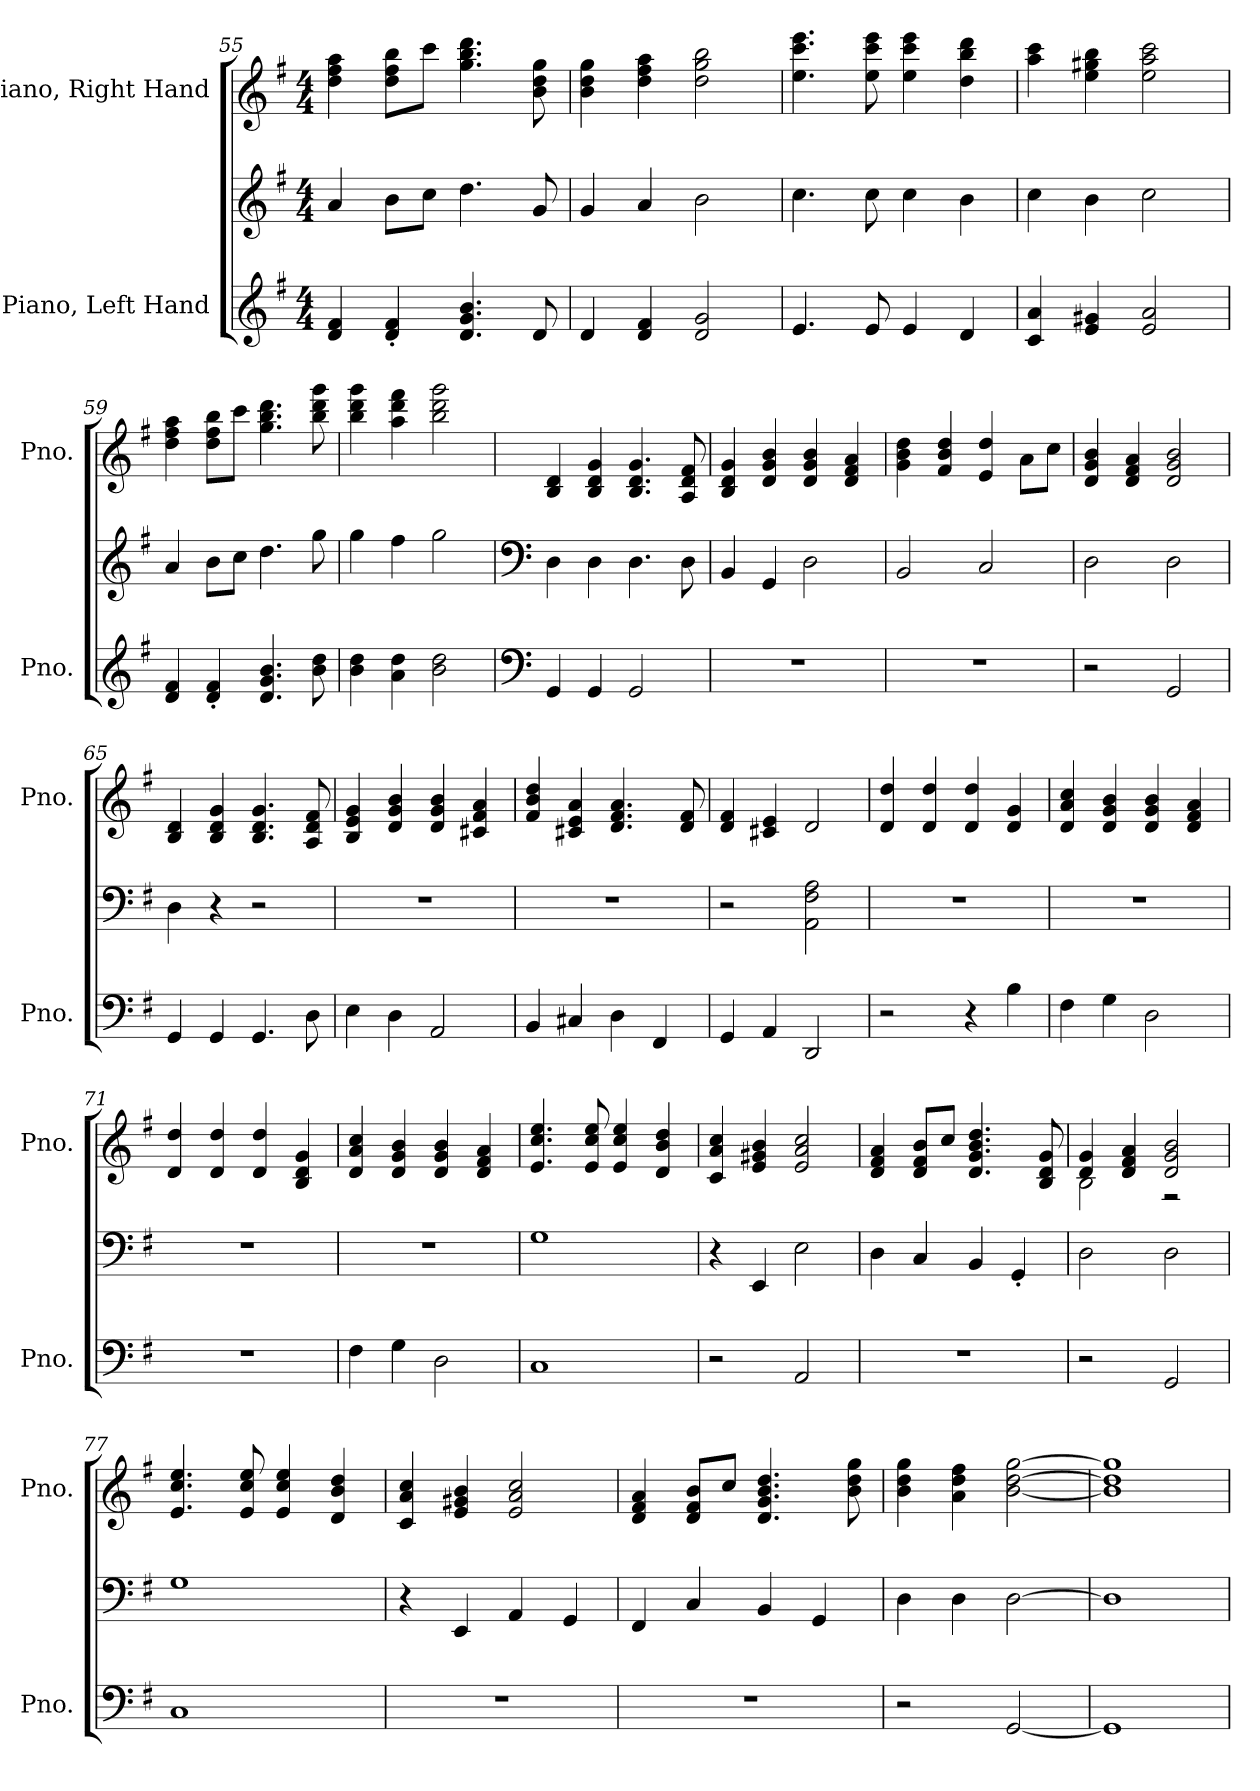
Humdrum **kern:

**kern	**kern	**kern
*part2	*part2	*part1
*staff3	*staff2	*staff1
*I"Piano, Left Hand	*	*I"Piano, Right Hand
*I'Pno.	*	*I'Pno.
*clefG2	*clefG2	*clefG2
*k[f#]	*k[f#]	*k[f#]
*M4/4	*M4/4	*M4/4
=55	=55	=55
4d/ 4f#/	4a/	4dd\ 4ff#\ 4aa\
4d/' 4f#/'	8b\L	8dd\ 8ff#\ 8bb\L
.	8cc\J	8ccc\J
4.d/ 4.g/ 4.b/	4.dd\	4.gg\ 4.bb\ 4.ddd\
8d/	8g/	8b\ 8dd\ 8gg\
=56	=56	=56
4d/	4g/	4b\ 4dd\ 4gg\
4d/ 4f#/	4a/	4dd\ 4ff#\ 4aa\
2d/ 2g/	2b\	2dd\ 2gg\ 2bb\
=57	=57	=57
4.e/	4.cc\	4.ee\ 4.ccc\ 4.eee\
8e/	8cc\	8ee\ 8ccc\ 8eee\
4e/	4cc\	4ee\ 4ccc\ 4eee\
4d/	4b\	4dd\ 4bb\ 4ddd\
=58	=58	=58
4c/ 4a/	4cc\	4aa\ 4ccc\
4e/ 4g#X/	4b\	4ee\ 4gg#X\ 4bb\
2e/ 2a/	2cc\	2ee\ 2aa\ 2ccc\
!!LO:LB:g=z
=59	=59	=59
4d/ 4f#/	4a/	4dd\ 4ff#\ 4aa\
4d/' 4f#/'	8b\L	8dd\ 8ff#\ 8bb\L
.	8cc\J	8ccc\J
4.d/ 4.g/ 4.b/	4.dd\	4.gg\ 4.bb\ 4.ddd\
8b\ 8dd\	8gg\	8bb\ 8ddd\ 8ggg\
=60	=60	=60
4b\ 4dd\	4gg\	4bb\ 4ddd\ 4ggg\
4a\ 4dd\	4ff#\	4aa\ 4ddd\ 4fff#\
2b\ 2dd\	2gg\	2bb\ 2ddd\ 2ggg\
=61	=61	=61
*clefF4	*clefF4	*
4GG/	4D\	4B/ 4d/
4GG/	4D\	4B/ 4d/ 4g/
2GG/	4.D\	4.B/ 4.d/ 4.g/
.	8D\	8A/ 8d/ 8f#/
=62	=62	=62
1r	4BB/	4B/ 4d/ 4g/
.	4GG/	4d/ 4g/ 4b/
.	2D\	4d/ 4g/ 4b/
.	.	4d/ 4f#/ 4a/
=63	=63	=63
1r	2BB/	4g\ 4b\ 4dd\
.	.	4f#/ 4b/ 4dd/
.	2C/	4e/ 4dd/
.	.	8a\L
.	.	8cc\J
=64	=64	=64
2r	2D\	4d/ 4g/ 4b/
.	.	4d/ 4f#/ 4a/
2GG/	2D\	2d/ 2g/ 2b/
!!LO:LB:g=z
=65	=65	=65
4GG/	4D\	4B/ 4d/
4GG/	4r	4B/ 4d/ 4g/
4.GG/	2r	4.B/ 4.d/ 4.g/
8D\	.	8A/ 8d/ 8f#/
=66	=66	=66
4E\	1r	4B/ 4e/ 4g/
4D\	.	4d/ 4g/ 4b/
2AA/	.	4d/ 4g/ 4b/
.	.	4c#X/ 4f#/ 4a/
=67	=67	=67
4BB/	1r	4f#/ 4b/ 4dd/
4C#X/	.	4c#X/ 4e/ 4a/
4D\	.	4.d/ 4.f#/ 4.a/
4FF#/	.	.
.	.	8d/ 8f#/
=68	=68	=68
4GG/	2r	4d/ 4f#/
4AA/	.	4c#X/ 4e/
2DD/	2AA\ 2F#\ 2A\	2d/
=69	=69	=69
2r	1r	4d/ 4dd/
.	.	4d/ 4dd/
4r	.	4d/ 4dd/
4B\	.	4d/ 4g/
=70	=70	=70
4F#\	1r	4d/ 4a/ 4cc/
4G\	.	4d/ 4g/ 4b/
2D\	.	4d/ 4g/ 4b/
.	.	4d/ 4f#/ 4a/
=71	=71	=71
1r	1r	4d/ 4dd/
.	.	4d/ 4dd/
.	.	4d/ 4dd/
.	.	4B/ 4d/ 4g/
!!LO:LB:g=z
=72	=72	=72
4F#\	1r	4d/ 4a/ 4cc/
4G\	.	4d/ 4g/ 4b/
2D\	.	4d/ 4g/ 4b/
.	.	4d/ 4f#/ 4a/
=73	=73	=73
1C	1G	4.e/ 4.cc/ 4.ee/
.	.	8e/ 8cc/ 8ee/
.	.	4e/ 4cc/ 4ee/
.	.	4d/ 4b/ 4dd/
=74	=74	=74
2r	4r	4c/ 4a/ 4cc/
.	4EE/	4e/ 4g#X/ 4b/
2AA/	2E\	2e/ 2a/ 2cc/
=75	=75	=75
1r	4D\	4d/ 4f#/ 4a/
.	4C/	8d/ 8f#/ 8b/L
.	.	8cc/J
.	4BB/	4.d/ 4.g/ 4.b/ 4.dd/
.	4GG'/	.
.	.	8B/ 8d/ 8g/
=76	=76	=76
*	*	*^
2r	2D\	4d/ 4g/	2B\
.	.	4d/ 4f#/ 4a/	.
2GG/	2D\	2d/ 2g/ 2b/	2r
*	*	*v	*v
=77	=77	=77
1C	1G	4.e/ 4.cc/ 4.ee/
.	.	8e/ 8cc/ 8ee/
.	.	4e/ 4cc/ 4ee/
.	.	4d/ 4b/ 4dd/
=78	=78	=78
1r	4r	4c/ 4a/ 4cc/
.	4EE/	4e/ 4g#X/ 4b/
.	4AA/	2e/ 2a/ 2cc/
.	4GG/	.
!!LO:PB:g=z
=79	=79	=79
1r	4FF#/	4d/ 4f#/ 4a/
.	4C/	8d/ 8f#/ 8b/L
.	.	8cc/J
.	4BB/	4.d/ 4.g/ 4.b/ 4.dd/
.	4GG/	.
.	.	8b\ 8dd\ 8gg\
=80	=80	=80
2r	4D\	4b\ 4dd\ 4gg\
.	4D\	4a\ 4dd\ 4ff#\
[2GG/	[2D\	[2b\ [2dd\ [2gg\
=81	=81	=81
1GG]	1D]	1b] 1dd] 1gg]
=	=	=
*-	*-	*-
